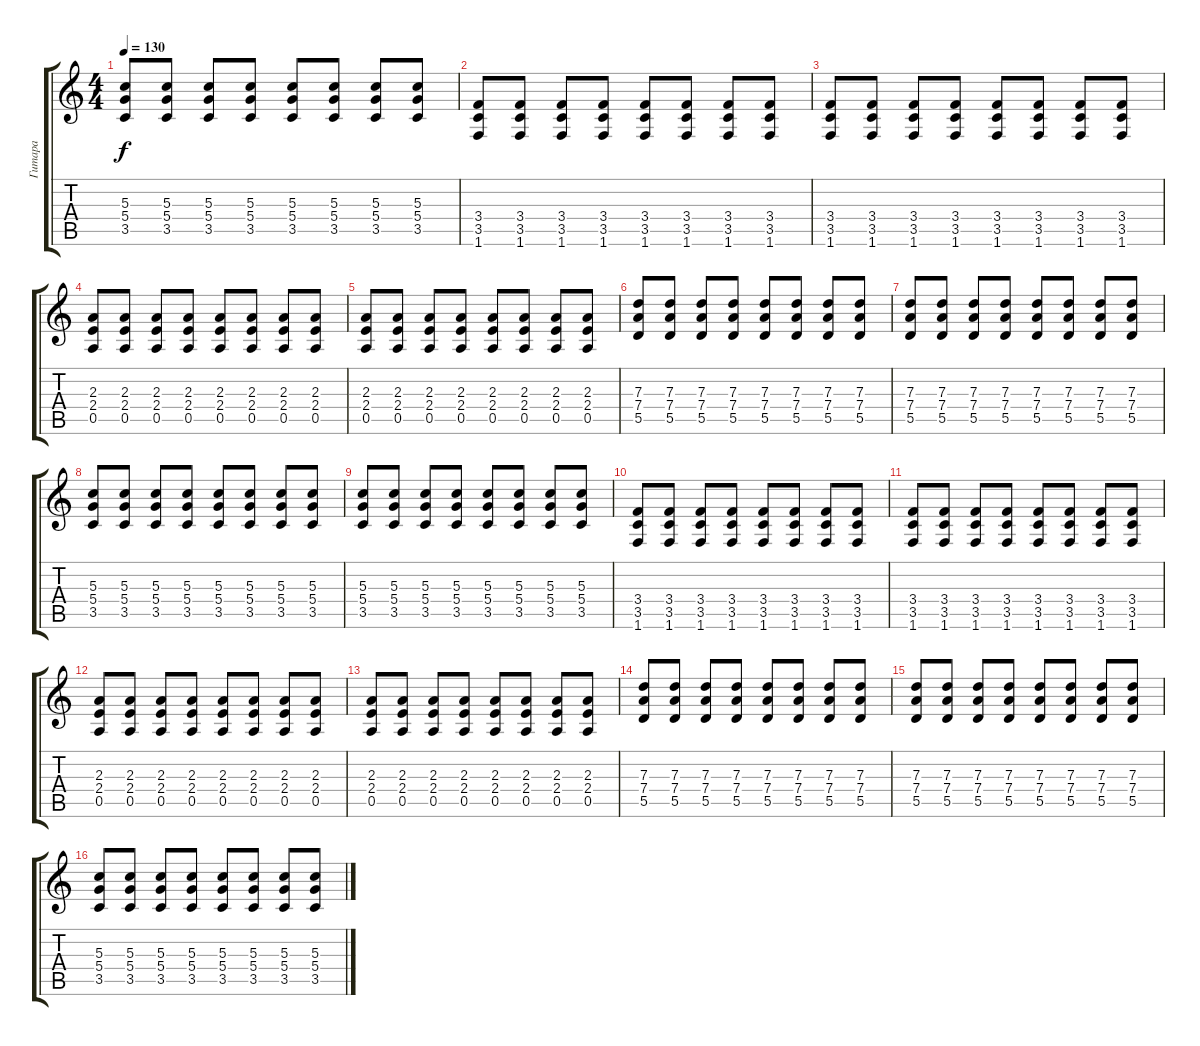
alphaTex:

\track ("Гитара" "Гитара") {instrument distortionguitar}
\staff {score tabs}
\tuning (E4 B3 G3 D3 A2 E2) {hide}
\ts (4 4)
\tempo 130
\clef g2
\ks c
(5.3 5.4 3.5).8{dy f} (5.3 5.4 3.5).8 (5.3 5.4 3.5).8 (5.3 5.4 3.5).8 (5.3 5.4 3.5).8 (5.3 5.4 3.5).8 (5.3 5.4 3.5).8 (5.3 5.4 3.5).8 |
(3.4 3.5 1.6).8 (3.4 3.5 1.6).8 (3.4 3.5 1.6).8 (3.4 3.5 1.6).8 (3.4 3.5 1.6).8 (3.4 3.5 1.6).8 (3.4 3.5 1.6).8 (3.4 3.5 1.6).8 |
(3.4 3.5 1.6).8 (3.4 3.5 1.6).8 (3.4 3.5 1.6).8 (3.4 3.5 1.6).8 (3.4 3.5 1.6).8 (3.4 3.5 1.6).8 (3.4 3.5 1.6).8 (3.4 3.5 1.6).8 |
(2.3 2.4 0.5).8 (2.3 2.4 0.5).8 (2.3 2.4 0.5).8 (2.3 2.4 0.5).8 (2.3 2.4 0.5).8 (2.3 2.4 0.5).8 (2.3 2.4 0.5).8 (2.3 2.4 0.5).8 |
(2.3 2.4 0.5).8 (2.3 2.4 0.5).8 (2.3 2.4 0.5).8 (2.3 2.4 0.5).8 (2.3 2.4 0.5).8 (2.3 2.4 0.5).8 (2.3 2.4 0.5).8 (2.3 2.4 0.5).8 |
(7.3 7.4 5.5).8 (7.3 7.4 5.5).8 (7.3 7.4 5.5).8 (7.3 7.4 5.5).8 (7.3 7.4 5.5).8 (7.3 7.4 5.5).8 (7.3 7.4 5.5).8 (7.3 7.4 5.5).8 |
(7.3 7.4 5.5).8 (7.3 7.4 5.5).8 (7.3 7.4 5.5).8 (7.3 7.4 5.5).8 (7.3 7.4 5.5).8 (7.3 7.4 5.5).8 (7.3 7.4 5.5).8 (7.3 7.4 5.5).8 |
(5.3 5.4 3.5).8 (5.3 5.4 3.5).8 (5.3 5.4 3.5).8 (5.3 5.4 3.5).8 (5.3 5.4 3.5).8 (5.3 5.4 3.5).8 (5.3 5.4 3.5).8 (5.3 5.4 3.5).8 |
(5.3 5.4 3.5).8 (5.3 5.4 3.5).8 (5.3 5.4 3.5).8 (5.3 5.4 3.5).8 (5.3 5.4 3.5).8 (5.3 5.4 3.5).8 (5.3 5.4 3.5).8 (5.3 5.4 3.5).8 |
(3.4 3.5 1.6).8 (3.4 3.5 1.6).8 (3.4 3.5 1.6).8 (3.4 3.5 1.6).8 (3.4 3.5 1.6).8 (3.4 3.5 1.6).8 (3.4 3.5 1.6).8 (3.4 3.5 1.6).8 |
(3.4 3.5 1.6).8 (3.4 3.5 1.6).8 (3.4 3.5 1.6).8 (3.4 3.5 1.6).8 (3.4 3.5 1.6).8 (3.4 3.5 1.6).8 (3.4 3.5 1.6).8 (3.4 3.5 1.6).8 |
(2.3 2.4 0.5).8 (2.3 2.4 0.5).8 (2.3 2.4 0.5).8 (2.3 2.4 0.5).8 (2.3 2.4 0.5).8 (2.3 2.4 0.5).8 (2.3 2.4 0.5).8 (2.3 2.4 0.5).8 |
(2.3 2.4 0.5).8 (2.3 2.4 0.5).8 (2.3 2.4 0.5).8 (2.3 2.4 0.5).8 (2.3 2.4 0.5).8 (2.3 2.4 0.5).8 (2.3 2.4 0.5).8 (2.3 2.4 0.5).8 |
(7.3 7.4 5.5).8 (7.3 7.4 5.5).8 (7.3 7.4 5.5).8 (7.3 7.4 5.5).8 (7.3 7.4 5.5).8 (7.3 7.4 5.5).8 (7.3 7.4 5.5).8 (7.3 7.4 5.5).8 |
(7.3 7.4 5.5).8 (7.3 7.4 5.5).8 (7.3 7.4 5.5).8 (7.3 7.4 5.5).8 (7.3 7.4 5.5).8 (7.3 7.4 5.5).8 (7.3 7.4 5.5).8 (7.3 7.4 5.5).8 |
(5.3 5.4 3.5).8 (5.3 5.4 3.5).8 (5.3 5.4 3.5).8 (5.3 5.4 3.5).8 (5.3 5.4 3.5).8 (5.3 5.4 3.5).8 (5.3 5.4 3.5).8 (5.3 5.4 3.5).8
